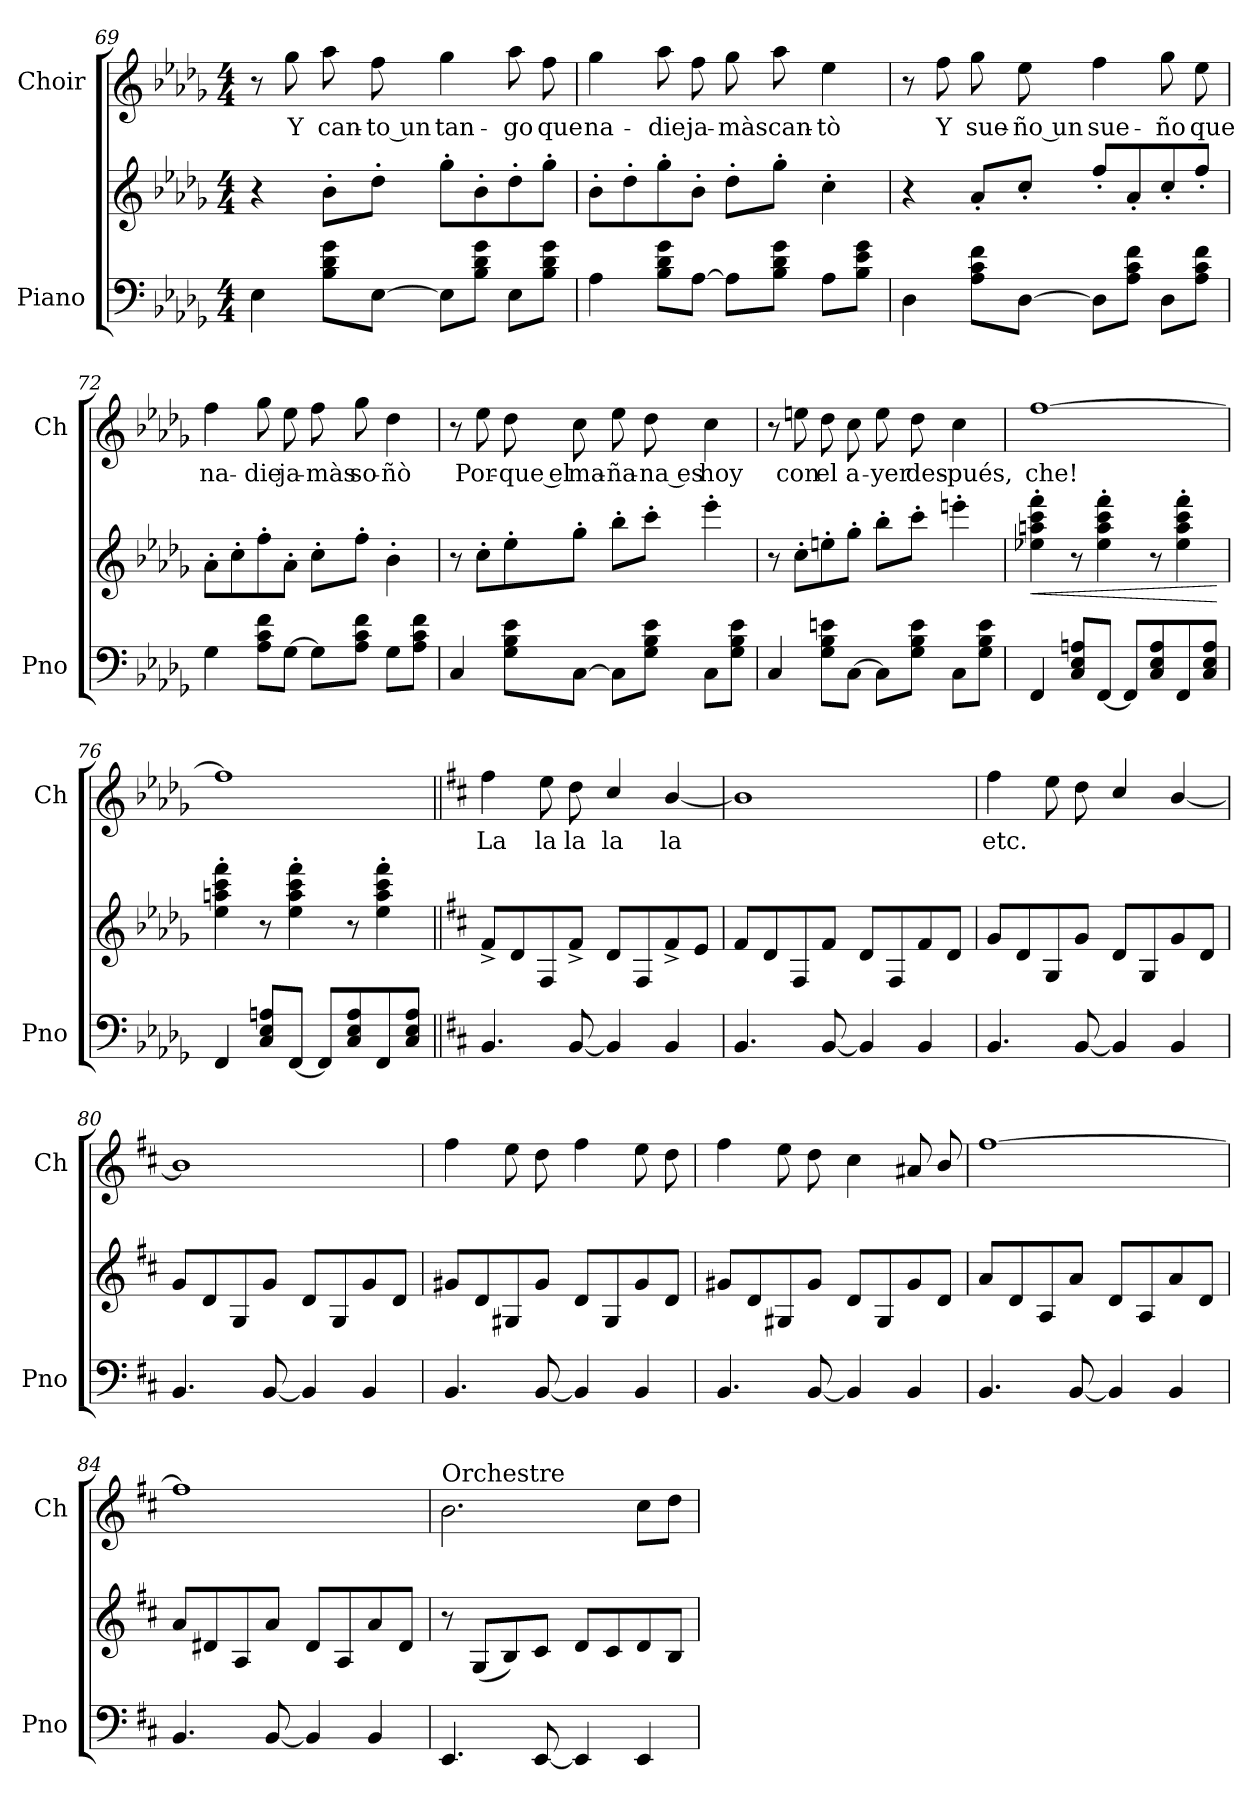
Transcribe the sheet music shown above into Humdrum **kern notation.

**kern	**kern	**dynam	**kern	**text
*part2	*part2	*part2	*part1	*part1
*staff3	*staff2	*staff2/3	*staff1	*staff1
*I"Piano	*	*	*I"Choir	*
*I'Pno	*	*	*I'Ch	*
*clefF4	*clefG2	*	*clefG2	*
*k[b-e-a-d-g-]	*k[b-e-a-d-g-]	*	*k[b-e-a-d-g-]	*
*D-:	*D-:	*	*D-:	*
*M4/4	*M4/4	*	*M4/4	*
=69	=69	=69	=69	=69
4E-\	4r	.	8r	.
.	.	.	8gg-\	Y
8B-\ 8d-\ 8g-\L	8b-'\L	.	8aa-\	can-
[8E-\J	8dd-'\J	.	8ff\	-to un
8E-\L]	8gg-'\L	.	4gg-\	tan-
8B-\ 8d-\ 8g-\J	8b-'\	.	.	.
8E-\L	8dd-'\	.	8aa-\	-go
8B-\ 8d-\ 8g-\J	8gg-'\J	.	8ff\	que
!!LO:LB:g=z
=70	=70	=70	=70	=70
4A-\	8b-'\L	.	4gg-\	na-
.	8dd-'\	.	.	.
8B-\ 8d-\ 8g-\L	8gg-'\	.	8aa-\	-die
[8A-\J	8b-'\J	.	8ff\	ja-
8A-\L]	8dd-'\L	.	8gg-\	-màs
8B-\ 8d-\ 8g-\J	8gg-'\J	.	8aa-\	can-
8A-\L	4cc'\	.	4ee-\	-tò
8B-\ 8e-\ 8g-\J	.	.	.	.
=71	=71	=71	=71	=71
4D-\	4r	.	8r	.
.	.	.	8ff\	Y
8A-\ 8c\ 8f\L	8a-'/L	.	8gg-\	sue-
[8D-\J	8cc'/J	.	8ee-\	-ño un
8D-\L]	8ff'/L	.	4ff\	sue-
8A-\ 8c\ 8f\J	8a-'/	.	.	.
8D-\L	8cc'/	.	8gg-\	-ño
8A-\ 8c\ 8f\J	8ff'/J	.	8ee-\	que
=72	=72	=72	=72	=72
4G-\	8a-'\L	.	4ff\	na-
.	8cc'\	.	.	.
8A-\ 8c\ 8f\L	8ff'\	.	8gg-\	-die
[8G-\J	8a-'\J	.	8ee-\	ja-
8G-\L]	8cc'\L	.	8ff\	-màs
8A-\ 8c\ 8f\J	8ff'\J	.	8gg-\	so-
8G-\L	4b-'\	.	4dd-\	-ñò
8A-\ 8c\ 8f\J	.	.	.	.
=73	=73	=73	=73	=73
4C/	8r	.	8r	.
.	8cc'\L	.	8ee-\	Por-
8G-\ 8B-\ 8e-\L	8ee-'\	.	8dd-\	-que el
[8C\J	8gg-'\J	.	8cc\	ma-
8C\L]	8bb-'\L	.	8ee-\	-ña-
8G-\ 8B-\ 8e-\J	8ccc'\J	.	8dd-\	-na es
8C\L	4eee-'\	.	4cc\	hoy
8G-\ 8B-\ 8e-\J	.	.	.	.
!!LO:LB:g=z
=74	=74	=74	=74	=74
4C/	8r	.	8r	.
.	8cc'\L	.	8een\	con
8G-\ 8B-\ 8en\L	8een'\	.	8dd-\	el
[8C\J	8gg-'\J	.	8cc\	a-
8C\L]	8bb-'\L	.	8ee\	-yer
8G-\ 8B-\ 8e\J	8ccc'\J	.	8dd-\	des-
8C\L	4eeen'\	.	4cc\	-pués,
8G-\ 8B-\ 8e\J	.	.	.	.
=75	=75	=75	=75	=75
!	!	!LO:HP:b	!	!
4FF/	4ee-X\' 4aan\' 4ccc\' 4fff\'	<	[1ff	che!
8C/ 8E-/ 8An/L	8r	.	.	.
[8FF/J	4ee-\' 4aa\' 4ccc\' 4fff\'	.	.	.
8FF/L]	.	.	.	.
8C/ 8E-/ 8A/	8r	.	.	.
8FF/	4ee-\' 4aa\' 4ccc\' 4fff\'	.	.	.
8C/ 8E-/ 8A/J	.	.	.	.
.	.	[	.	.
=76	=76	=76	=76	=76
4FF/	4ee-\' 4aan\' 4ccc\' 4fff\'	.	1ff]	.
8C/ 8E-/ 8An/L	8r	.	.	.
[8FF/J	4ee-\' 4aa\' 4ccc\' 4fff\'	.	.	.
8FF/L]	.	.	.	.
8C/ 8E-/ 8A/	8r	.	.	.
8FF/	4ee-\' 4aa\' 4ccc\' 4fff\'	.	.	.
8C/ 8E-/ 8A/J	.	.	.	.
=77||	=77||	=77||	=77||	=77||
*k[f#c#]	*k[f#c#]	*	*k[f#c#]	*
*D:	*D:	*	*D:	*
4.BB/	8f#^/L	.	4ff#\	La
.	8d/	.	.	.
.	8F#/	.	8ee\	la
[8BB/	8f#^/J	.	8dd\	la
4BB/]	8d/L	.	4cc#/	la
.	8F#/	.	.	.
4BB/	8f#^/	.	[4b/	la
.	8e/J	.	.	.
=78	=78	=78	=78	=78
4.BB/	8f#/L	.	1b]	.
.	8d/	.	.	.
.	8F#/	.	.	.
[8BB/	8f#/J	.	.	.
4BB/]	8d/L	.	.	.
.	8F#/	.	.	.
4BB/	8f#/	.	.	.
.	8d/J	.	.	.
=79	=79	=79	=79	=79
4.BB/	8g/L	.	4ff#\	etc.
.	8d/	.	.	.
.	8G/	.	8ee\	.
[8BB/	8g/J	.	8dd\	.
4BB/]	8d/L	.	4cc#/	.
.	8G/	.	.	.
4BB/	8g/	.	[4b/	.
.	8d/J	.	.	.
!!LO:LB:g=z
=80	=80	=80	=80	=80
4.BB/	8g/L	.	1b]	.
.	8d/	.	.	.
.	8G/	.	.	.
[8BB/	8g/J	.	.	.
4BB/]	8d/L	.	.	.
.	8G/	.	.	.
4BB/	8g/	.	.	.
.	8d/J	.	.	.
=81	=81	=81	=81	=81
4.BB/	8g#X/L	.	4ff#\	.
.	8d/	.	.	.
.	8G#X/	.	8ee\	.
[8BB/	8g#/J	.	8dd\	.
4BB/]	8d/L	.	4ff#\	.
.	8G#/	.	.	.
4BB/	8g#/	.	8ee\	.
.	8d/J	.	8dd\	.
=82	=82	=82	=82	=82
4.BB/	8g#X/L	.	4ff#\	.
.	8d/	.	.	.
.	8G#X/	.	8ee\	.
[8BB/	8g#/J	.	8dd\	.
4BB/]	8d/L	.	4cc#\	.
.	8G#/	.	.	.
4BB/	8g#/	.	8a#X/	.
.	8d/J	.	8b/	.
=83	=83	=83	=83	=83
4.BB/	8a/L	.	[1ff#	.
.	8d/	.	.	.
.	8A/	.	.	.
[8BB/	8a/J	.	.	.
4BB/]	8d/L	.	.	.
.	8A/	.	.	.
4BB/	8a/	.	.	.
.	8d/J	.	.	.
=84	=84	=84	=84	=84
4.BB/	8a/L	.	1ff#]	.
.	8d#X/	.	.	.
.	8A/	.	.	.
[8BB/	8a/J	.	.	.
4BB/]	8d#/L	.	.	.
.	8A/	.	.	.
4BB/	8a/	.	.	.
.	8d#/J	.	.	.
=85	=85	=85	=85	=85
!	!	!	!LO:TX:a:t=Orchestre	!
4.EE/	8r	.	2.b\	.
.	(8G/L	.	.	.
.	8B/)	.	.	.
[8EE/	8c#/J	.	.	.
4EE/]	8d/L	.	.	.
.	8c#/	.	.	.
4EE/	8d/	.	8cc#\L	.
.	8B/J	.	8dd\J	.
=	=	=	=	=
*-	*-	*-	*-	*-
